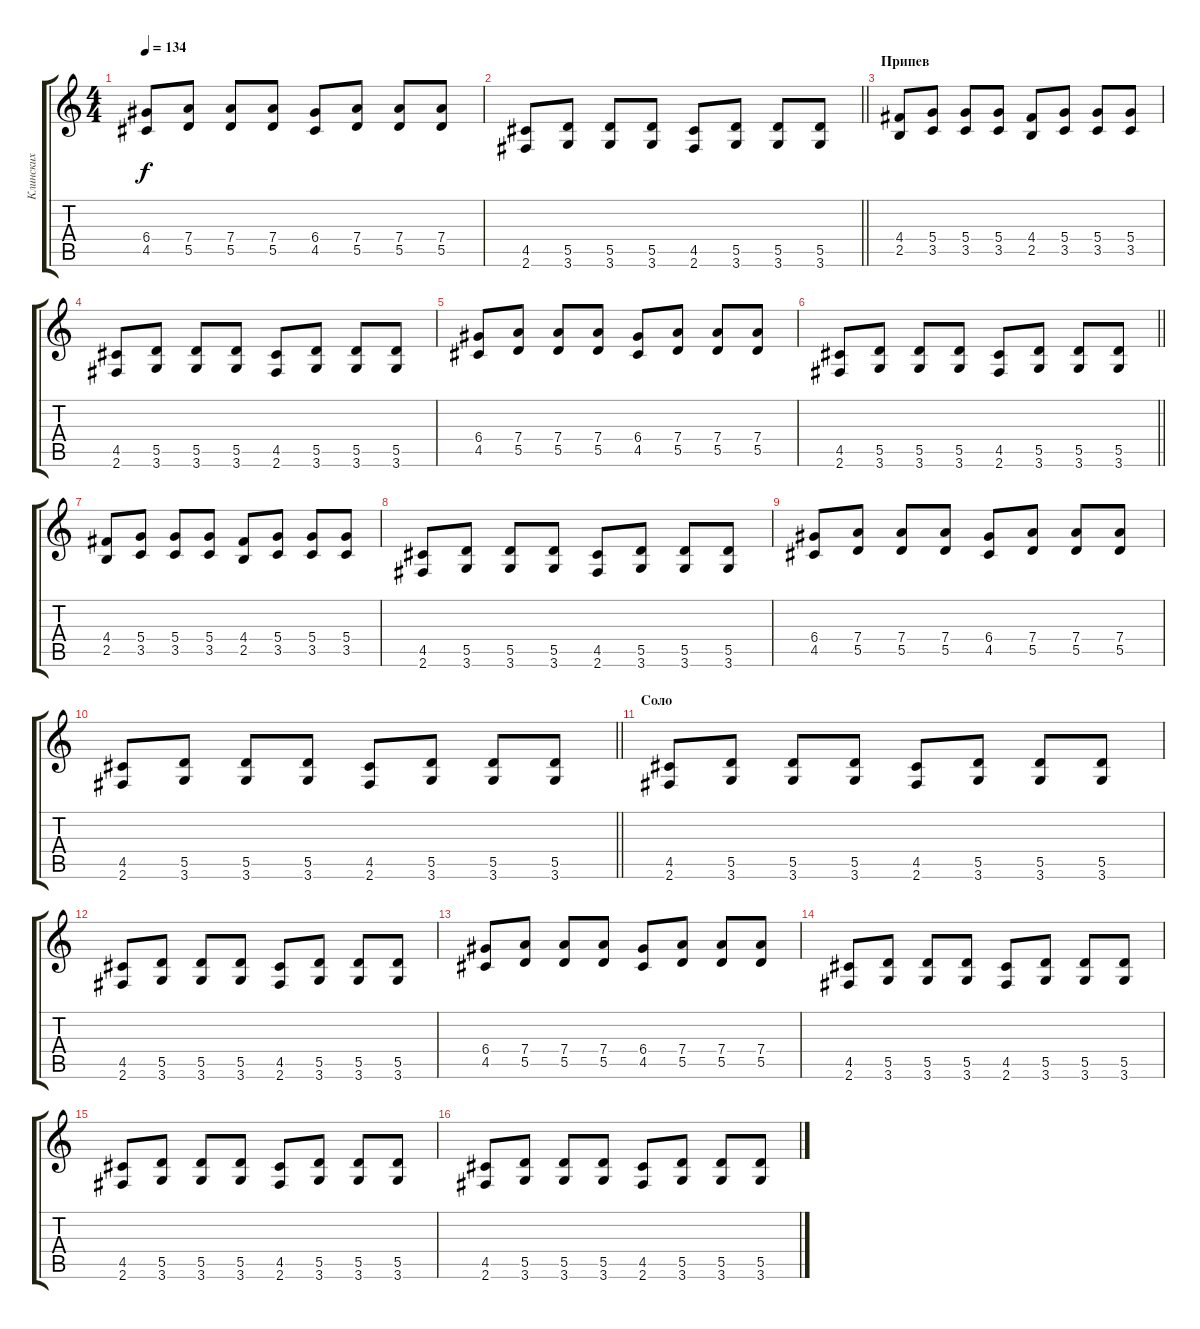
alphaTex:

\track ("Клинских" "Клинских") {instrument distortionguitar}
\staff {score tabs}
\tuning (E4 B3 G3 D3 A2 E2) {hide}
\ts (4 4)
\tempo 134
\clef g2
\ks c
(6.4 4.5).8{dy f} (7.4 5.5).8 (7.4 5.5).8 (7.4 5.5).8 (6.4 4.5).8 (7.4 5.5).8 (7.4 5.5).8 (7.4 5.5).8 |
\barLineRight lightlight
(4.5 2.6).8 (5.5 3.6).8 (5.5 3.6).8 (5.5 3.6).8 (4.5 2.6).8 (5.5 3.6).8 (5.5 3.6).8 (5.5 3.6).8 |
\section ("" "Припев")
(4.4 2.5).8 (5.4 3.5).8 (5.4 3.5).8 (5.4 3.5).8 (4.4 2.5).8 (5.4 3.5).8 (5.4 3.5).8 (5.4 3.5).8 |
(4.5 2.6).8 (5.5 3.6).8 (5.5 3.6).8 (5.5 3.6).8 (4.5 2.6).8 (5.5 3.6).8 (5.5 3.6).8 (5.5 3.6).8 |
(6.4 4.5).8 (7.4 5.5).8 (7.4 5.5).8 (7.4 5.5).8 (6.4 4.5).8 (7.4 5.5).8 (7.4 5.5).8 (7.4 5.5).8 |
\barLineRight lightlight
(4.5 2.6).8 (5.5 3.6).8 (5.5 3.6).8 (5.5 3.6).8 (4.5 2.6).8 (5.5 3.6).8 (5.5 3.6).8 (5.5 3.6).8 |
(4.4 2.5).8 (5.4 3.5).8 (5.4 3.5).8 (5.4 3.5).8 (4.4 2.5).8 (5.4 3.5).8 (5.4 3.5).8 (5.4 3.5).8 |
(4.5 2.6).8 (5.5 3.6).8 (5.5 3.6).8 (5.5 3.6).8 (4.5 2.6).8 (5.5 3.6).8 (5.5 3.6).8 (5.5 3.6).8 |
(6.4 4.5).8 (7.4 5.5).8 (7.4 5.5).8 (7.4 5.5).8 (6.4 4.5).8 (7.4 5.5).8 (7.4 5.5).8 (7.4 5.5).8 |
\barLineRight lightlight
(4.5 2.6).8 (5.5 3.6).8 (5.5 3.6).8 (5.5 3.6).8 (4.5 2.6).8 (5.5 3.6).8 (5.5 3.6).8 (5.5 3.6).8 |
\section ("" "Соло")
(4.5 2.6).8 (5.5 3.6).8 (5.5 3.6).8 (5.5 3.6).8 (4.5 2.6).8 (5.5 3.6).8 (5.5 3.6).8 (5.5 3.6).8 |
(4.5 2.6).8 (5.5 3.6).8 (5.5 3.6).8 (5.5 3.6).8 (4.5 2.6).8 (5.5 3.6).8 (5.5 3.6).8 (5.5 3.6).8 |
(6.4 4.5).8 (7.4 5.5).8 (7.4 5.5).8 (7.4 5.5).8 (6.4 4.5).8 (7.4 5.5).8 (7.4 5.5).8 (7.4 5.5).8 |
(4.5 2.6).8 (5.5 3.6).8 (5.5 3.6).8 (5.5 3.6).8 (4.5 2.6).8 (5.5 3.6).8 (5.5 3.6).8 (5.5 3.6).8 |
(4.5 2.6).8 (5.5 3.6).8 (5.5 3.6).8 (5.5 3.6).8 (4.5 2.6).8 (5.5 3.6).8 (5.5 3.6).8 (5.5 3.6).8 |
(4.5 2.6).8 (5.5 3.6).8 (5.5 3.6).8 (5.5 3.6).8 (4.5 2.6).8 (5.5 3.6).8 (5.5 3.6).8 (5.5 3.6).8
